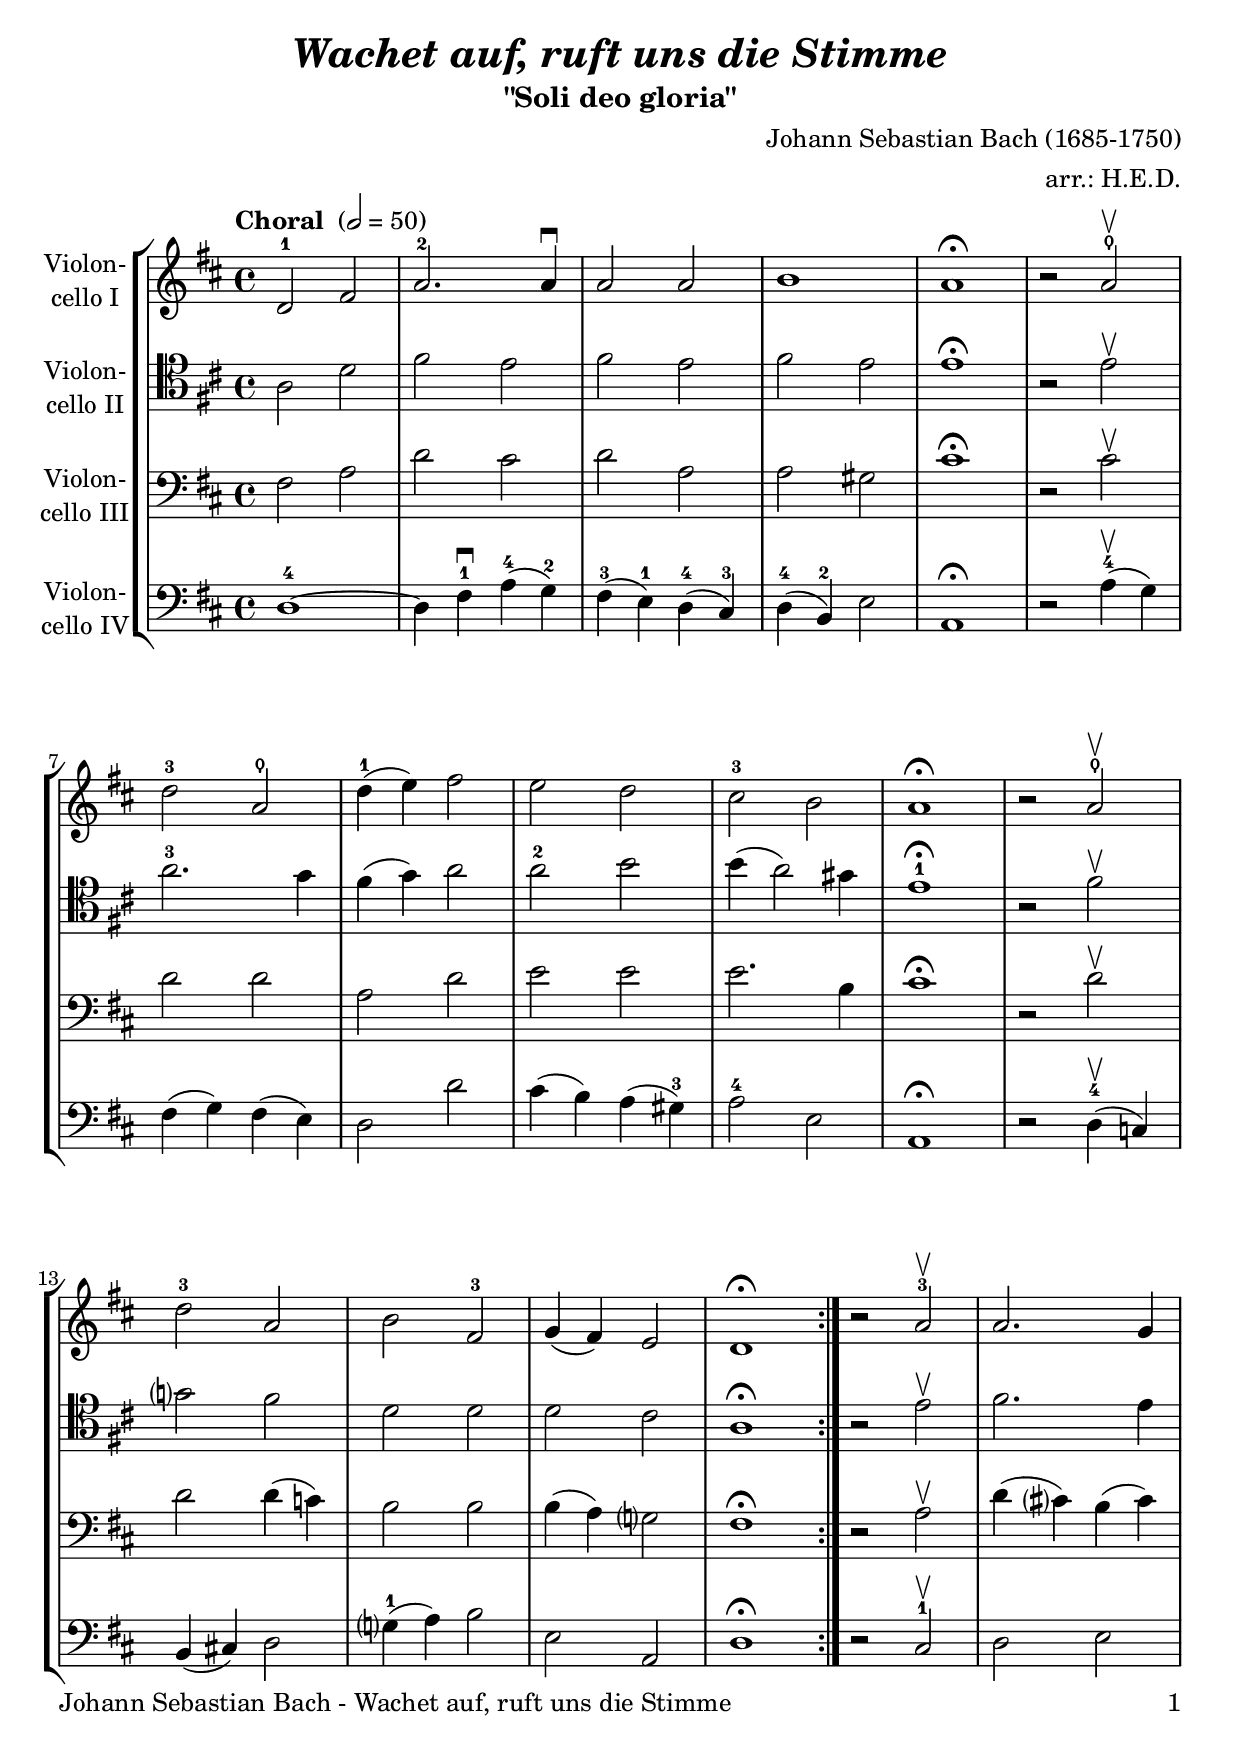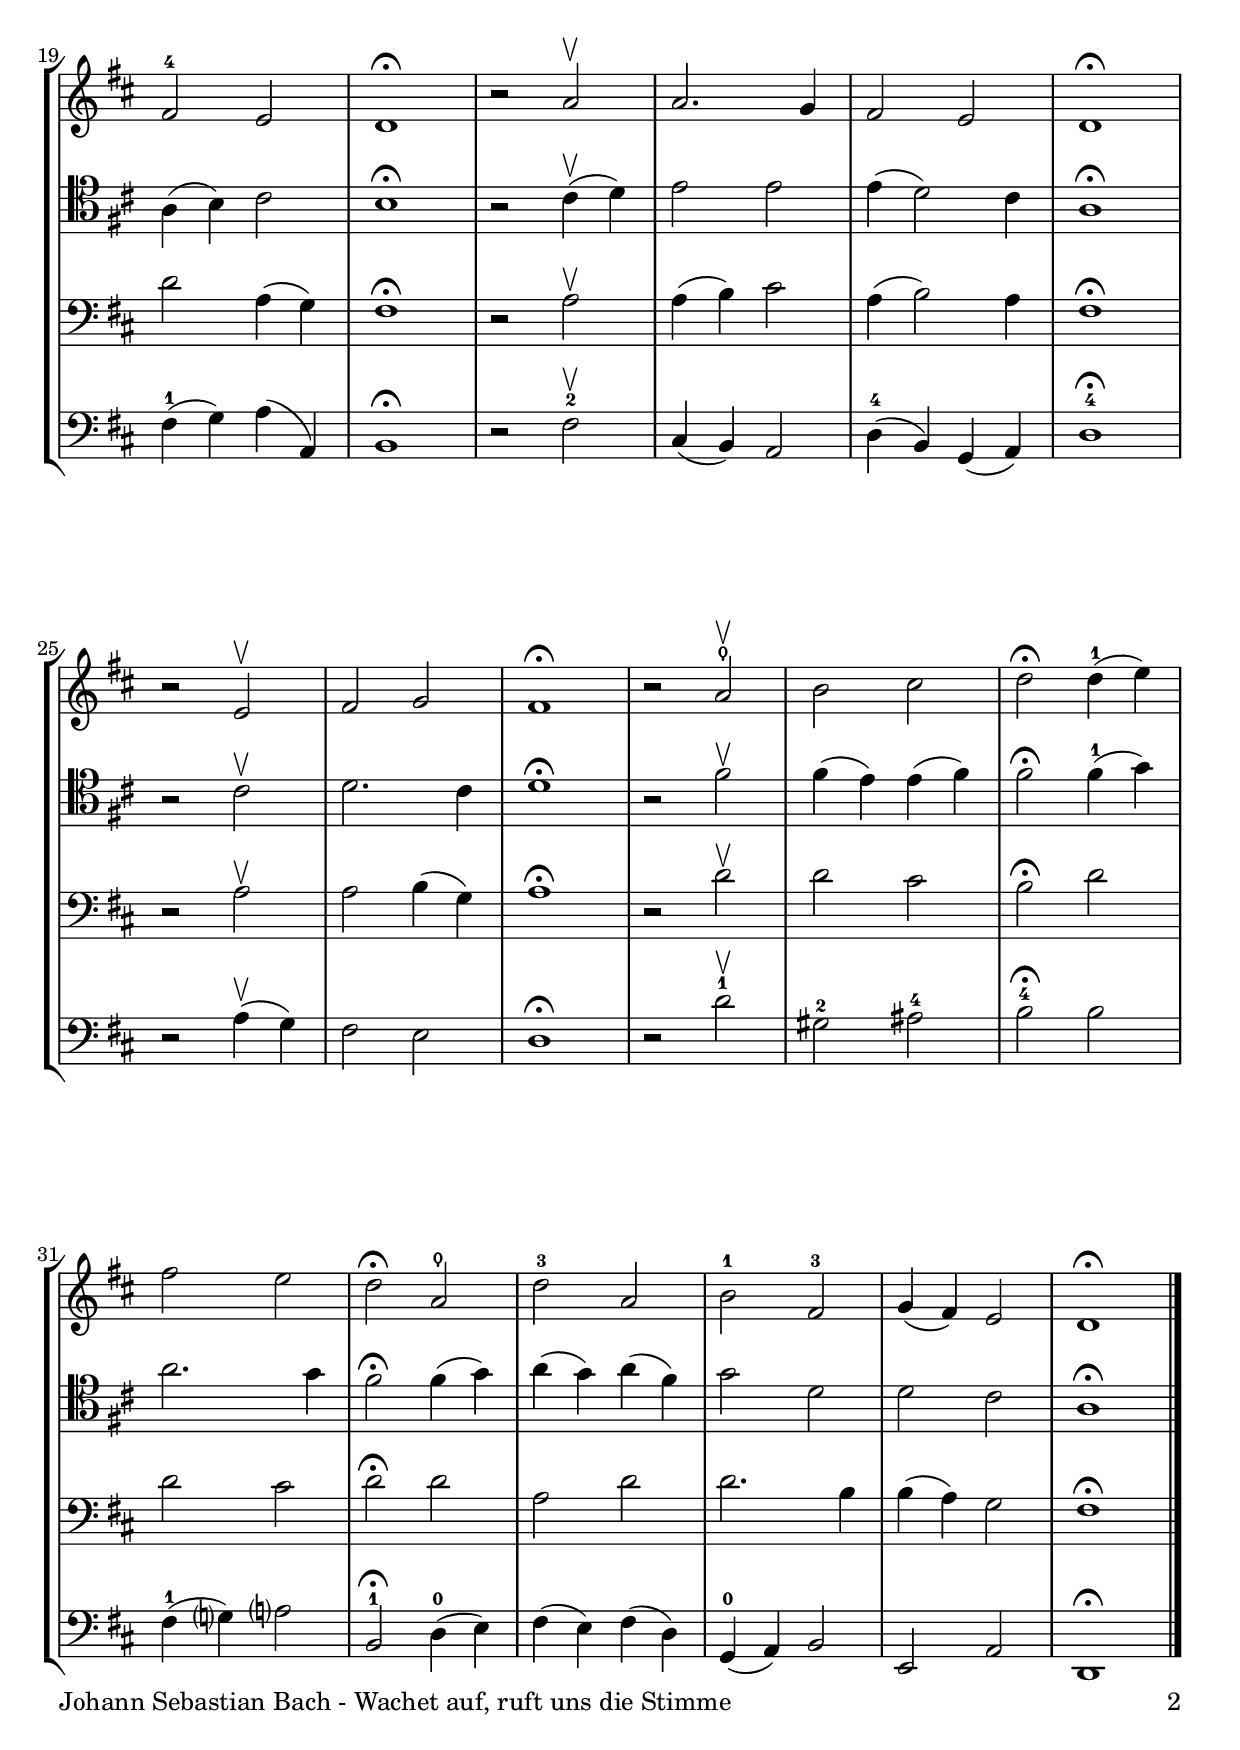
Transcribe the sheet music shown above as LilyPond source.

\version "2.22.0"
\include "deutsch.ly"
  
#(set-global-staff-size 22)

\header {
  title     = \markup \bold \italic "Wachet auf, ruft uns die Stimme"
  subtitle  = "\"Soli deo gloria\""
  composer  = "Johann Sebastian Bach (1685-1750)"
  arranger  = "arr.: H.E.D."
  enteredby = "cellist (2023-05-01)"
%  piece     = ""
}

voiceconsts = {
  \key d \major
  \time 4/4
  \clef "bass"
%  \numericTimeSignature
  \compressEmptyMeasures
  % Set default beaming for all staves
%  \set Timing.beamExceptions = #'()
%  \set Timing.baseMoment     = #(ly:make-moment 1 4)
%  \set Timing.beatStructure  = #'(1 1 1)
  \tempo "Choral " 2=50
}

mifl = "flute"
mivl = "violin"
miba = "cello"
mipz = "pizzicato strings"

efdp = \markup { \dynamic f \italic "/" \dynamic p }
rall = \mark \markup \box \italic "rall."

va = \relative c' {
  \voiceconsts
  \clef "treble"

  \repeat volta 2 {
    d2-1 fis
    a2.-2 a4\downbow
    a2 a
    h1
    a\fermata
    r2 a\upbow\thumb

    d-3 a\thumb
    d4(-1 e) fis2
    e d
    cis-3 h
    a1\fermata
    r2 a\upbow\thumb

    d-3 a
    h fis-3
    g4( fis) e2
    d1\fermata
  }
  r2 a'\upbow-3
  a2. g4

  fis2-4 e
  d1\fermata
  r2 a'\upbow
  a2. g4
  fis2 e
  d1\fermata

  r2 e\upbow
  fis g
  fis1\fermata
  r2 a\upbow\thumb
  h cis
  d\fermata d4(-1 e)

  fis2 e
  d\fermata a\thumb
  d-3 a
  h-1 fis-3
  g4( fis) e2
  d1\fermata \bar "|."
}

vb = \relative c' {
  \voiceconsts
  \clef "tenor"

  \repeat volta 2 {
    a2 d
    fis e
    fis e
    fis e
    e1\fermata
    r2 e\upbow

    a2.-3 g4
    fis( g) a2
    a-2 h
    h4( a2) gis4
    e1-1\fermata
    r2 fis\upbow

    g? fis
    d d
    d cis
    a1\fermata
  }
  r2 e'\upbow
  fis2. e4

  a,( h) cis2
  h1\fermata
  r2 cis4(\upbow d)
  e2 e
  e4( d2) cis4
  a1\fermata

  r2 cis\upbow
  d2. cis4
  d1\fermata
  r2 fis\upbow
  fis4( e) e( fis)
  fis2\fermata fis4(-1 g)

  a2. g4
  fis2\fermata fis4( g)
  a( g) a( fis)
  g2 d
  d cis
  a1\fermata \bar "|."
}

vc = \relative c {
  \voiceconsts

  \repeat volta 2 {
    fis2 a
    d cis
    d a
    a gis
    cis1\fermata
    r2 cis\upbow

    d d
    a d
    e e
    e2. h4
    cis1\fermata
    r2 d\upbow

    d d4( c)
    h2 h
    h4( a) g?2
    fis1\fermata
  }
  r2 a\upbow
  d4( cis?) h( cis)

  d2 a4( g)
  fis1\fermata
  r2 a\upbow
  a4( h) cis2
  a4( h2) a4
  fis1\fermata

  r2 a\upbow
  a h4( g)
  a1\fermata
  r2 d\upbow
  d cis
  h\fermata d

  d cis
  d\fermata d
  a d
  d2. h4
  h( a) g2
  fis1\fermata \bar "|."
}

vd = \relative c {
  \voiceconsts

  \repeat volta 2 {
    d1~-4
    d4 fis\downbow-1 a(-4 g)-2
    fis(-3 e)-1 d(-4 cis)-3
    d(-4 h)-2 e2
    a,1\fermata
    r2 a'4(\upbow-4 g)

    fis( g) fis( e)
    d2 d'
    cis4( h) a( gis)-3
    a2-4 e
    a,1\fermata
    r2 d4(\upbow-4 c)

    h( cis!) d2
    g?4(-1 a) h2
    e, a,
    d1\fermata
  }
  r2 cis\upbow-1
  d e

  fis4(-1 g) a( a,)
  h1\fermata
  r2 fis'\upbow-2
  cis4( h) a2
  d4(-4 h) g( a)
  d1\fermata-4

  r2 a'4(\upbow g)
  fis2 e
  d1\fermata
  r2 d'\upbow-1
  gis,-2 ais-4
  h\fermata-4 h

  fis4(-1 g?) a?2
  h,2\fermata-1 d4(-0 e)
  fis( e) fis( d)
  g,(-0 a) h2
  e, a
  d,1\fermata \bar "|."
}


music = \new StaffGroup <<
      \new Staff {
	\set Staff.midiInstrument = \miba
	\set Staff.instrumentName = \markup \center-column { "Violon-" "cello I" }
	\transpose d d { \va }
      }

      \new Staff {
	\set Staff.midiInstrument = \miba
	\set Staff.instrumentName = \markup \center-column { "Violon-" "cello II" }
	\transpose d d { \vb }
      }

      \new Staff {
	\set Staff.midiInstrument = \miba
	\set Staff.instrumentName = \markup \center-column { "Violon-" "cello III" }
	\transpose d d { \vc }
      }

      \new Staff {
	\set Staff.midiInstrument = \miba
	\set Staff.instrumentName = \markup \center-column { "Violon-" "cello IV" }
	\transpose d d { \vd }
      }
>>
\book {
   \paper {
    print-page-number = ##t
    print-first-page-number = ##t
    ragged-last-bottom = ##f
    oddHeaderMarkup = \markup \null
    evenHeaderMarkup = \markup \null
    oddFooterMarkup = \markup {
      \fill-line {
        \on-the-fly #print-page-number-check-first
        "Johann Sebastian Bach - Wachet auf, ruft uns die Stimme" \fromproperty #'page:page-number-string
      }
    }
    evenFooterMarkup = \oddFooterMarkup
  } \score {
    \music
    \layout {}
  }

  \score {
    \unfoldRepeats \music

    \midi {
      \context {
        \Score
      }
    }
  }
}